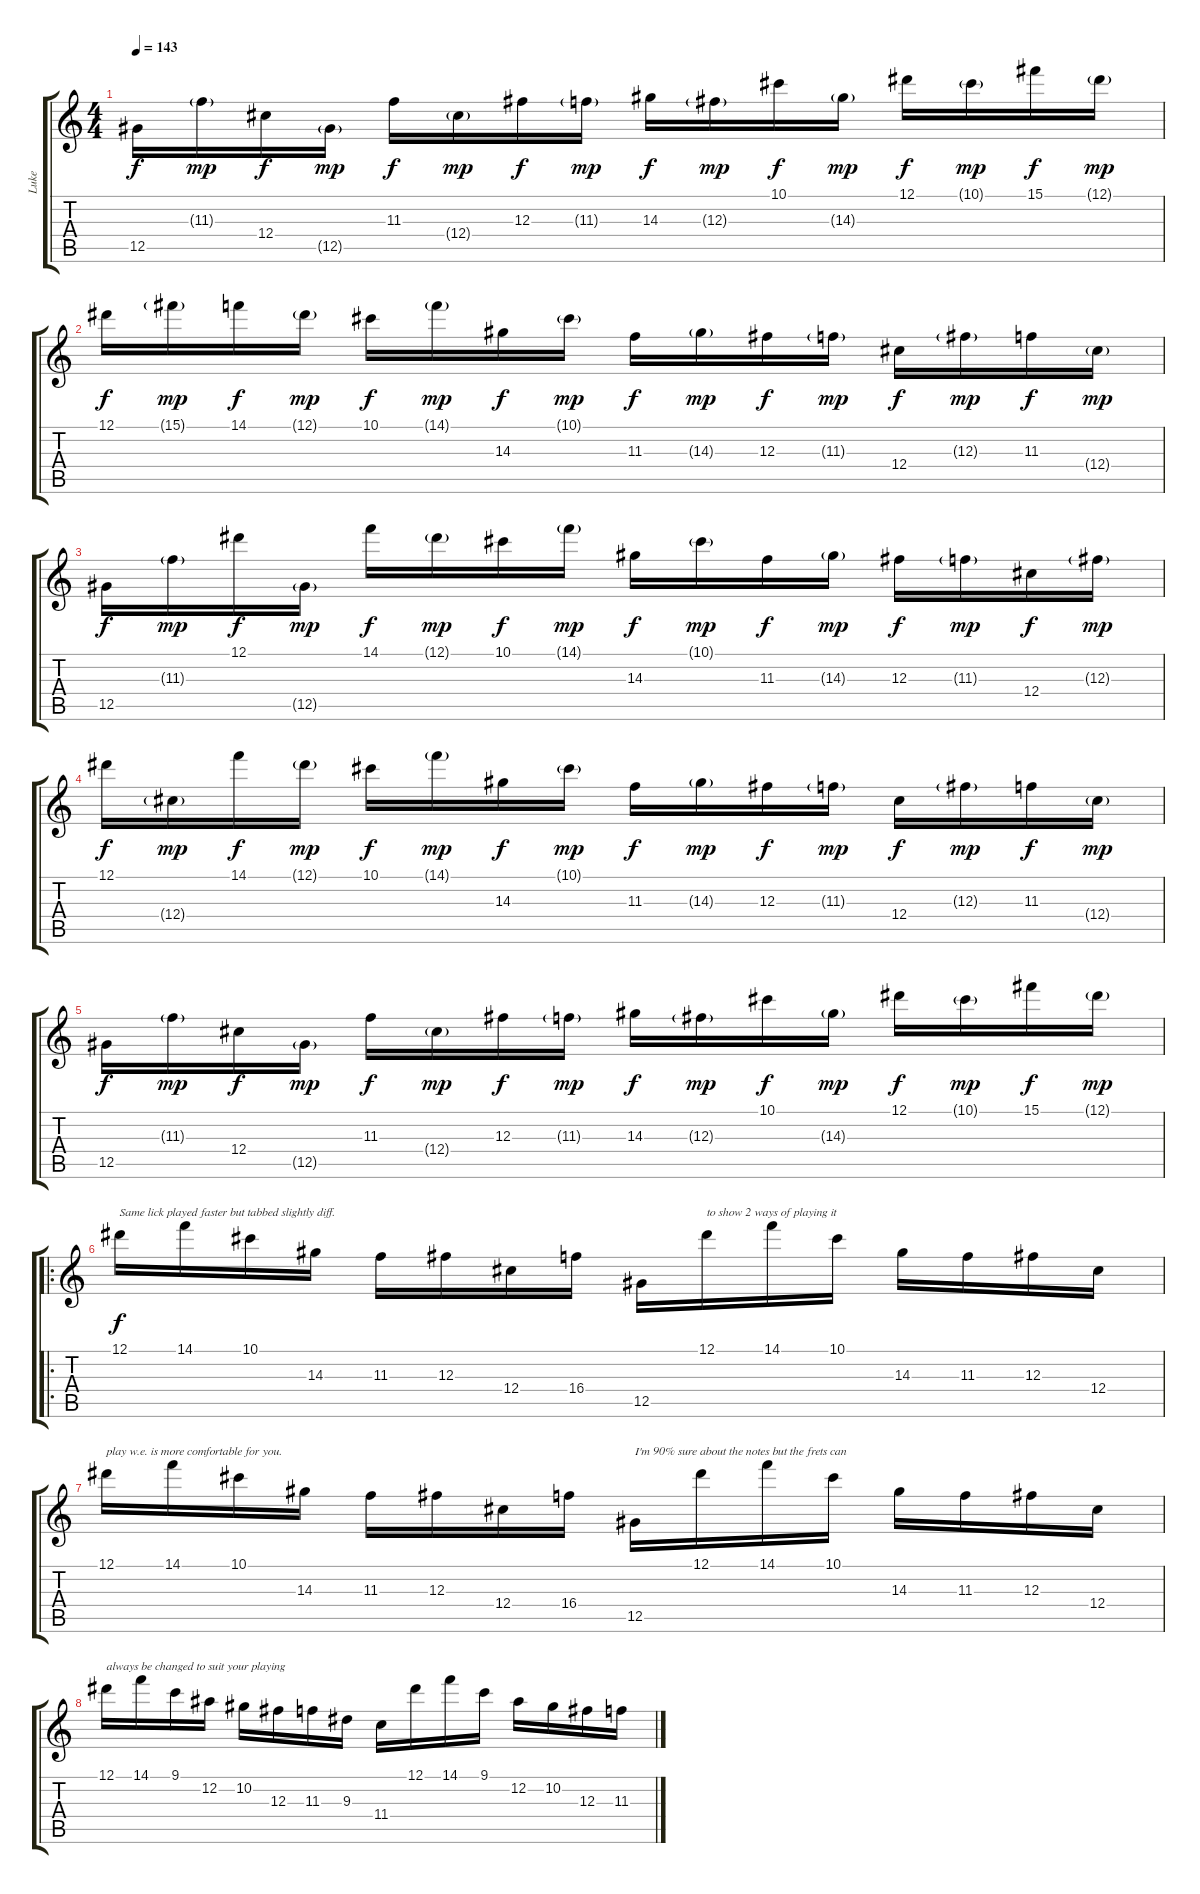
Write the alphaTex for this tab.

\track ("Luke" "Luke") {instrument distortionguitar}
\staff {score tabs}
\tuning (Eb4 Bb3 Gb3 Db3 Ab2 Db2) {hide}
\ts (4 4)
\tempo 143
\clef g2
\ks c
12.5.16{dy f} 11.3{g}.16{dy mp} 12.4.16{dy f} 12.5{g}.16{dy mp} 11.3.16{dy f} 12.4{g}.16{dy mp} 12.3.16{dy f} 11.3{g}.16{dy mp} 14.3.16{dy f} 12.3{g}.16{dy mp} 10.1.16{dy f} 14.3{g}.16{dy mp} 12.1.16{dy f} 10.1{g}.16{dy mp} 15.1.16{dy f} 12.1{g}.16{dy mp} |
12.1.16{dy f} 15.1{g}.16{dy mp} 14.1.16{dy f} 12.1{g}.16{dy mp} 10.1.16{dy f} 14.1{g}.16{dy mp} 14.3.16{dy f} 10.1{g}.16{dy mp} 11.3.16{dy f} 14.3{g}.16{dy mp} 12.3.16{dy f} 11.3{g}.16{dy mp} 12.4.16{dy f} 12.3{g}.16{dy mp} 11.3.16{dy f} 12.4{g}.16{dy mp} |
12.5.16{dy f} 11.3{g}.16{dy mp} 12.1.16{dy f} 12.5{g}.16{dy mp} 14.1.16{dy f} 12.1{g}.16{dy mp} 10.1.16{dy f} 14.1{g}.16{dy mp} 14.3.16{dy f} 10.1{g}.16{dy mp} 11.3.16{dy f} 14.3{g}.16{dy mp} 12.3.16{dy f} 11.3{g}.16{dy mp} 12.4.16{dy f} 12.3{g}.16{dy mp} |
12.1.16{dy f} 12.4{g}.16{dy mp} 14.1.16{dy f} 12.1{g}.16{dy mp} 10.1.16{dy f} 14.1{g}.16{dy mp} 14.3.16{dy f} 10.1{g}.16{dy mp} 11.3.16{dy f} 14.3{g}.16{dy mp} 12.3.16{dy f} 11.3{g}.16{dy mp} 12.4.16{dy f} 12.3{g}.16{dy mp} 11.3.16{dy f} 12.4{g}.16{dy mp} |
12.5.16{dy f} 11.3{g}.16{dy mp} 12.4.16{dy f} 12.5{g}.16{dy mp} 11.3.16{dy f} 12.4{g}.16{dy mp} 12.3.16{dy f} 11.3{g}.16{dy mp} 14.3.16{dy f} 12.3{g}.16{dy mp} 10.1.16{dy f} 14.3{g}.16{dy mp} 12.1.16{dy f} 10.1{g}.16{dy mp} 15.1.16{dy f} 12.1{g}.16{dy mp} |
\ro
12.1.16{txt "Same lick played faster but tabbed slightly diff." dy f} 14.1.16 10.1.16 14.3.16 11.3.16 12.3.16 12.4.16 16.4.16 12.5.16 12.1.16{txt "to show 2 ways of playing it"} 14.1.16 10.1.16 14.3.16 11.3.16 12.3.16 12.4.16 |
12.1.16{txt "play w.e. is more comfortable for you. "} 14.1.16 10.1.16 14.3.16 11.3.16 12.3.16 12.4.16 16.4.16 12.5.16{txt "I'm 90% sure about the notes but the frets can "} 12.1.16 14.1.16 10.1.16 14.3.16 11.3.16 12.3.16 12.4.16 |
12.1.16{txt "always be changed to suit your playing"} 14.1.16 9.1.16 12.2.16 10.2.16 12.3.16 11.3.16 9.3.16 11.4.16 12.1.16 14.1.16 9.1.16 12.2.16 10.2.16 12.3.16 11.3.16
